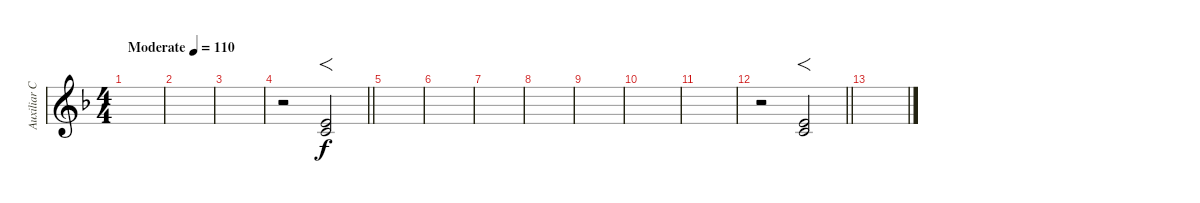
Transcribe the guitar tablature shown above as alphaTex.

\track ("Auxiliar Cymbal" "Auxiliar C") {instrument reversecymbal}
\staff {score}
\tuning (E4 B3 G3 D3 A2 E2) {hide}
\ts (4 4)
\section ("" "")
\tempo (110 "Moderate")
\clef g2
\ks f
|
|
|
\barLineRight lightlight
r.2 (5.2 5.3).2{f} |
\section ("" "")
|
|
|
|
|
|
|
\barLineRight lightlight
r.2 (5.2 5.3).2{f} |
\section ("" "")
